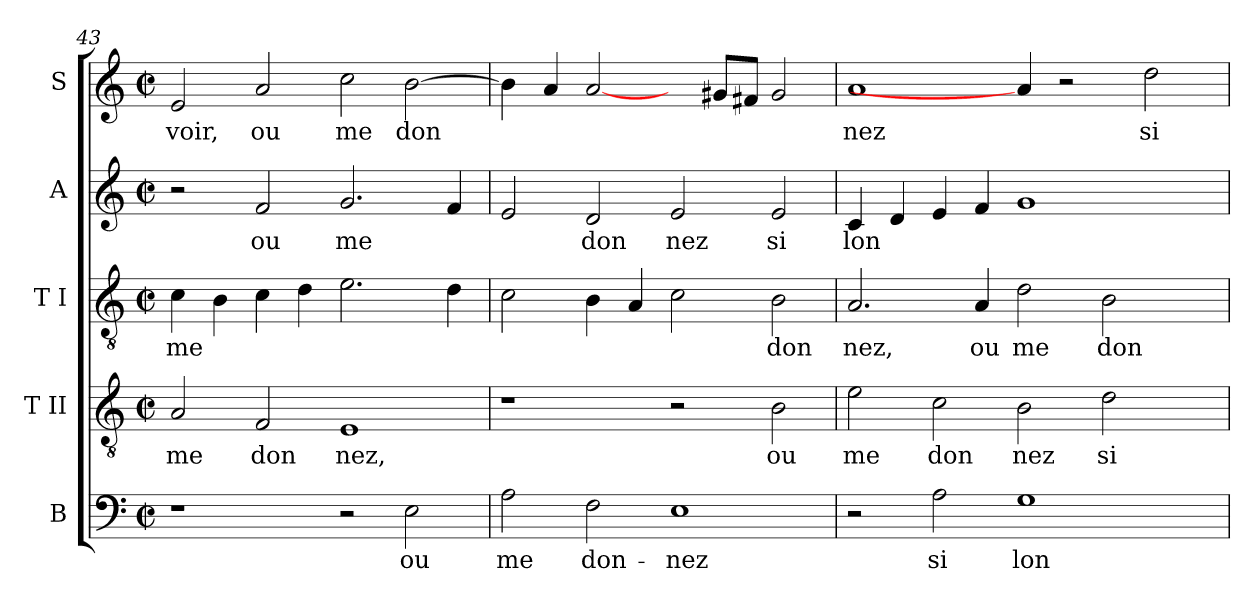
**kern	**text	**kern	**text	**kern	**text	**kern	**text	**kern	**text
*part5	*part5	*part4	*part4	*part3	*part3	*part2	*part2	*part1	*part1
*staff5	*staff5	*staff4	*staff4	*staff3	*staff3	*staff2	*staff2	*staff1	*staff1
*I"B	*	*I"T II	*	*I"T I	*	*I"A	*	*I"S	*
!!LO:LB:g=z
*clefF4	*	*clefGv2	*	*clefGv2	*	*clefG2	*	*clefG2	*
*M2/2	*	*M2/2	*	*M2/2	*	*M2/2	*	*M2/2	*
*met(c|)	*	*met(c|)	*	*met(c|)	*	*met(c|)	*	*met(c|)	*
=43	=43	=43	=43	=43	=43	=43	=43	=43	=43
!	!	!	!LO:LY:b:cj	!	!LO:LY:b	!	!	!	!LO:LY:b:cj
1r	.	2A/	me	4c\	me	2r	.	2e/	voir,
.	.	.	.	4B\	.	.	.	.	.
!	!	!	!LO:LY:b:cj	!	!	!	!LO:LY:b:cj	!	!LO:LY:b:cj
.	.	2F/	don	4c\	.	2f/	ou	2a/	ou
.	.	.	.	4d\	.	.	.	.	.
!	!	!	!LO:LY:b:cj	!	!	!	!LO:LY:b	!	!LO:LY:b:cj
2r	.	1E	nez,	2.e\	.	2.g/	me	2cc\	me
!	!LO:LY:b:cj	!	!	!	!	!	!	!	!LO:LY:b
2E\	ou	.	.	.	.	.	.	[>2b\	don
.	.	.	.	4d\	.	4f/	.	.	.
=44	=44	=44	=44	=44	=44	=44	=44	=44	=44
!	!LO:LY:b:cj	!	!	!	!	!	!	!	!
2A\	me	1r	.	2c\	.	2e/	.	4b\]	.
.	.	.	.	.	.	.	.	4a/	.
!	!LO:LY:b:cj	!	!	!	!	!	!LO:LY:b:cj	!	!
2F\	don-	.	.	4B\	.	2d/	don	[2a/	.
.	.	.	.	4A/	.	.	.	.	.
!	!LO:LY:b:cj	!	!	!	!	!	!LO:LY:b:cj	!	!
1E	-nez	2r	.	2c\	.	2e/	nez	4ryy	.
.	.	.	.	.	.	.	.	8g#/L	.
.	.	.	.	.	.	.	.	8f#/J	.
!	!	!	!LO:LY:b:cj	!	!LO:LY:b:cj	!	!LO:LY:b:cj	!	!
.	.	2B\	ou	2B\	don	2e/	si	2g#/	.
=45	=45	=45	=45	=45	=45	=45	=45	=45	=45
!	!	!	!LO:LY:b:cj	!	!LO:LY:b:cj	!	!LO:LY:b	!	!LO:LY:b:cj
2r	.	2e\	me	2.A/	nez,	4c/	lon	1a	nez
.	.	.	.	.	.	4d/	.	.	.
!	!LO:LY:b:cj	!	!LO:LY:b:cj	!	!	!	!	!	!
2A\	si	2c\	don	.	.	4e/	.	.	.
!	!	!	!	!	!LO:LY:b:cj	!	!	!	!
.	.	.	.	4A/	ou	4f/	.	.	.
!	!LO:LY:b:cj	!	!LO:LY:b:cj	!	!LO:LY:b:cj	!	!	!	!
1G	lon-	2B\	nez	2d\	me	1g	.	4a/]	.
.	.	.	.	.	.	.	.	2r	.
!	!	!	!LO:LY:b:cj	!	!LO:LY:b:cj	!	!	!	!
.	.	2d\	si	2B\	don	.	.	.	.
!	!	!	!	!	!	!	!	!	!LO:LY:b:cj
.	.	.	.	.	.	.	.	2dd\	si
4ryy	.	4ryy	.	4ryy	.	4ryy	.	.	.
=	=	=	=	=	=	=	=	=	=
*-	*-	*-	*-	*-	*-	*-	*-	*-	*-
